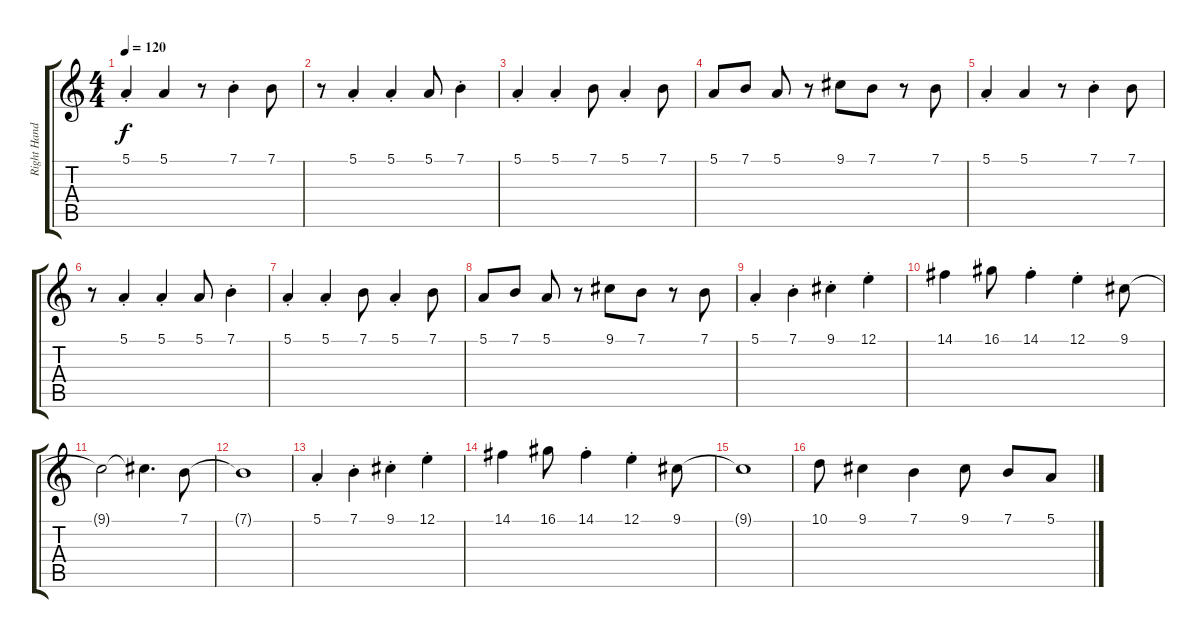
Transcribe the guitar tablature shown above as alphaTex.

\track ("Right Hand Keyboard (Guitar)" "Right Hand") {instrument tangoaccordion}
\staff {score tabs}
\tuning (E4 B3 G3 D3 A2 E2) {hide}
\ts (4 4)
\tempo 120
\clef g2
\ks c
5.1{st}.4{dy f} 5.1.4 r.8 7.1{st}.4 7.1.8 |
r.8 5.1{st}.4 5.1{st}.4 5.1.8 7.1{st}.4 |
5.1{st}.4 5.1{st}.4 7.1.8 5.1{st}.4 7.1.8 |
5.1.8 7.1.8 5.1.8 r.8 9.1.8 7.1.8 r.8 7.1.8 |
5.1{st}.4 5.1.4 r.8 7.1{st}.4 7.1.8 |
r.8 5.1{st}.4 5.1{st}.4 5.1.8 7.1{st}.4 |
5.1{st}.4 5.1{st}.4 7.1.8 5.1{st}.4 7.1.8 |
5.1.8 7.1.8 5.1.8 r.8 9.1.8 7.1.8 r.8 7.1.8 |
5.1{st}.4 7.1{st}.4 9.1{st}.4 12.1{st}.4 |
14.1.4 16.1.8 14.1{st}.4 12.1{st}.4 9.1.8 |
9.1{t}.2 9.1{t}.4{d} 7.1.8 |
7.1{t}.1 |
5.1{st}.4 7.1{st}.4 9.1{st}.4 12.1{st}.4 |
14.1.4 16.1.8 14.1{st}.4 12.1{st}.4 9.1.8 |
9.1{t}.1 |
10.1.8 9.1.4 7.1.4 9.1.8 7.1.8 5.1.8
